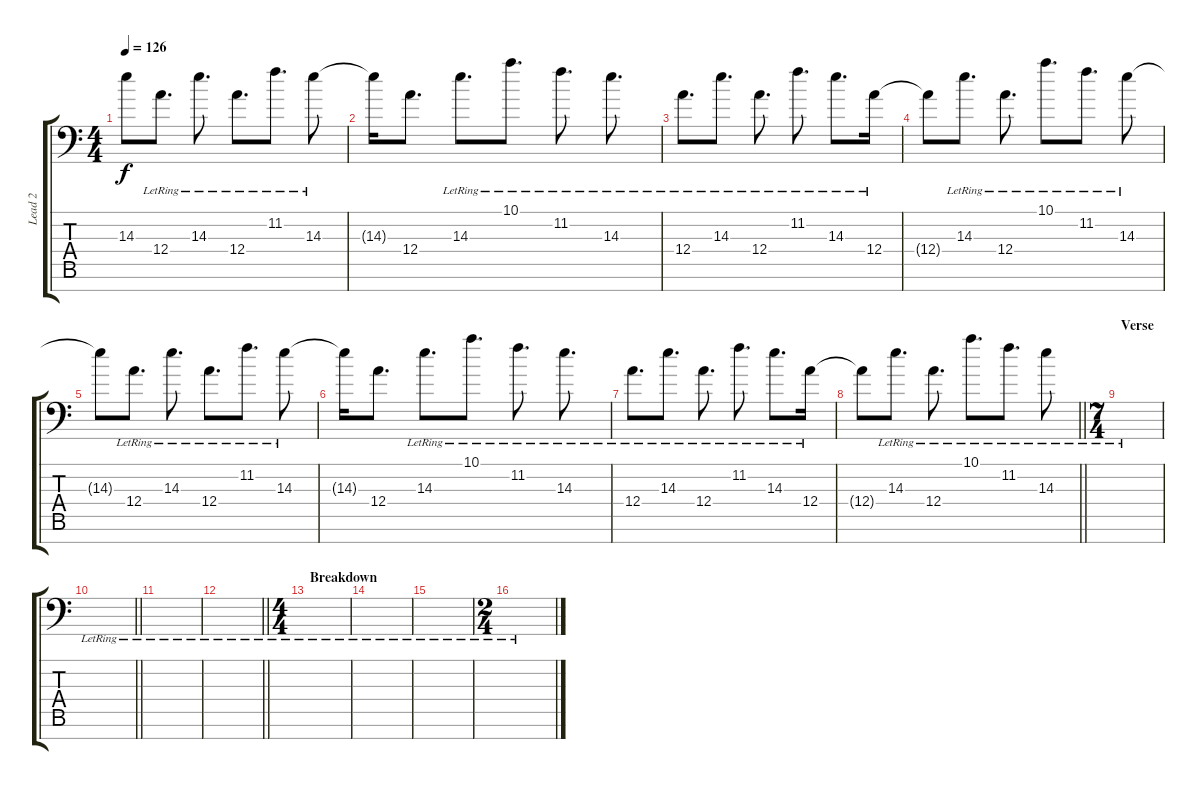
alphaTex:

\track ("Lead 2" "Lead 2") {instrument distortionguitar}
\staff {score tabs}
\tuning (B3 Gb3 D3 A2 E2 A1 E1) {hide}
\ts (4 4)
\tempo 126
\clef f4
\ks aminor
14.3{t}.8{dy f} 12.4{lr}.8{d} 14.3{lr}.8{d} 12.4{lr}.8{d} 11.2{lr}.8{d} 14.3{lr}.8 |
14.3{t}.16 12.4.8{d} 14.3{lr}.8{d} 10.1{lr}.8{d} 11.2{lr}.8{d} 14.3{lr}.8{d} |
12.4{lr}.8{d volume 11 instrument electricpiano1} 14.3{lr}.8{d} 12.4{lr}.8{d} 11.2{lr}.8{d} 14.3{lr}.8{d} 12.4{lr}.16 |
12.4{t}.8 14.3{lr}.8{d} 12.4{lr}.8{d} 10.1{lr}.8{d} 11.2{lr}.8{d} 14.3{lr}.8 |
14.3{t}.8 12.4{lr}.8{d} 14.3{lr}.8{d} 12.4{lr}.8{d} 11.2{lr}.8{d} 14.3{lr}.8 |
14.3{t}.16 12.4.8{d} 14.3{lr}.8{d} 10.1{lr}.8{d} 11.2{lr}.8{d} 14.3{lr}.8{d} |
12.4{lr}.8{d volume 11 instrument electricpiano1} 14.3{lr}.8{d} 12.4{lr}.8{d} 11.2{lr}.8{d} 14.3{lr}.8{d} 12.4{lr}.16 |
\barLineRight lightlight
12.4{t}.8 14.3{lr}.8{d} 12.4{lr}.8{d} 10.1{lr}.8{d} 11.2{lr}.8{d} 14.3{lr}.8 |
\ts (7 4)
\section ("" "Verse")
|
\barLineRight lightlight
|
|
\barLineRight lightlight
|
\ts (4 4)
\section ("" "Breakdown")
|
|
|
\ts (2 4)
